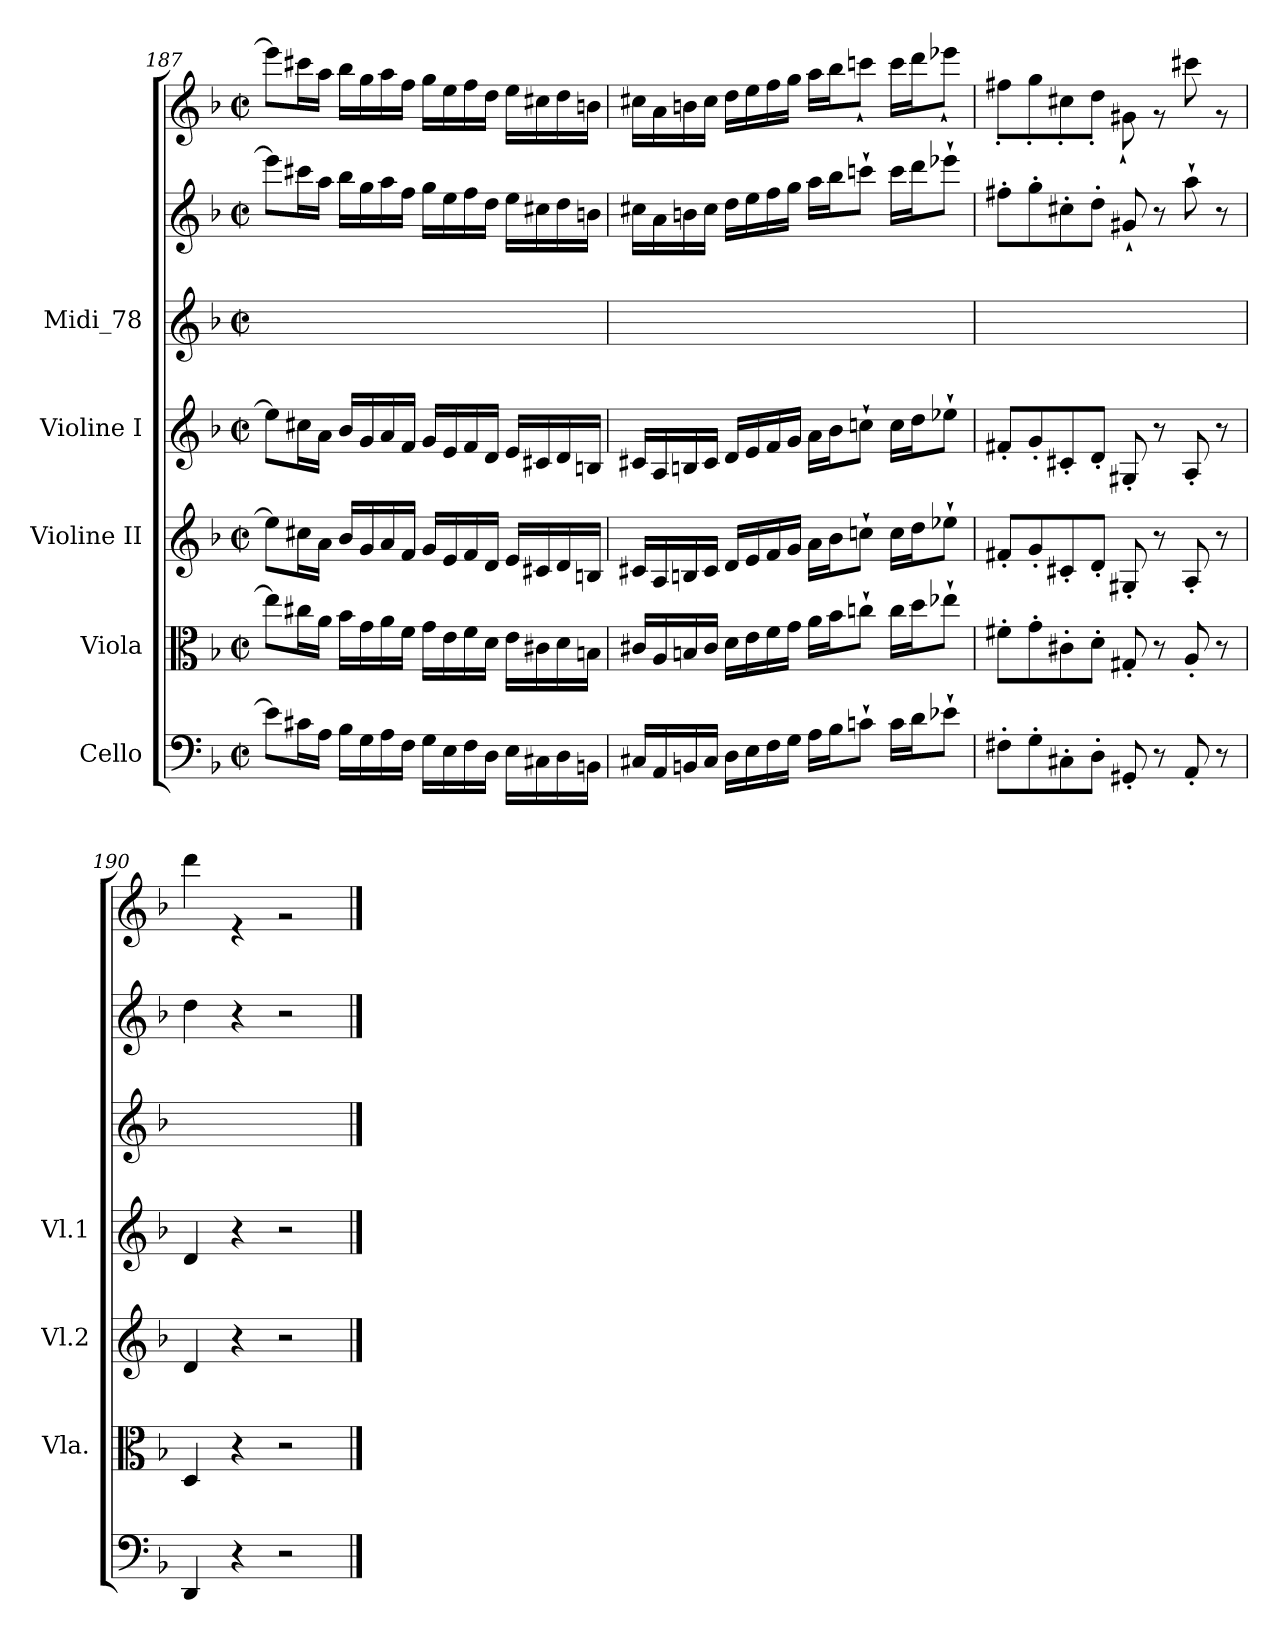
**kern	**kern	**kern	**kern	**kern	**kern	**kern
*part5	*part4	*part3	*part2	*part1	*part1	*part1
*staff7	*staff6	*staff5	*staff4	*staff3	*staff2	*staff1
*I"Cello	*I"Viola	*I"Violine II	*I"Violine I	*I"Midi_78	*	*
*	*I'Vla.	*I'Vl.2	*I'Vl.1	*	*	*
*clefF4	*clefC3	*clefG2	*clefG2	*clefG2	*clefG2	*clefG2
*k[b-]	*k[b-]	*k[b-]	*k[b-]	*k[b-]	*k[b-]	*k[b-]
*F:	*F:	*F:	*F:	*F:	*F:	*F:
*M2/2	*M2/2	*M2/2	*M2/2	*M2/2	*M2/2	*M2/2
*met(c|)	*met(c|)	*met(c|)	*met(c|)	*met(c|)	*met(c|)	*met(c|)
=187	=187	=187	=187	=187	=187	=187
*	*	*	*	*	*	*^
8e\L]	8ee\L]	8ee\L]	8ee\L]	1ryy	8eee\L]	1ryy	8eee\L]
16c#X\L	16cc#X\L	16cc#X\L	16cc#X\L	.	16ccc#X\L	.	16ccc#X\L
16A\JJ	16a\JJ	16a\JJ	16a\JJ	.	16aa\JJ	.	16aa\JJ
16B-\LL	16b-\LL	16b-/LL	16b-/LL	.	16bb-\LL	.	16bb-\LL
16G\	16g\	16g/	16g/	.	16gg\	.	16gg\
16A\	16a\	16a/	16a/	.	16aa\	.	16aa\
16F\JJ	16f\JJ	16f/JJ	16f/JJ	.	16ff\JJ	.	16ff\JJ
16G\LL	16g\LL	16g/LL	16g/LL	.	16gg\LL	.	16gg\LL
16E\	16e\	16e/	16e/	.	16ee\	.	16ee\
16F\	16f\	16f/	16f/	.	16ff\	.	16ff\
16D\JJ	16d\JJ	16d/JJ	16d/JJ	.	16dd\JJ	.	16dd\JJ
16E\LL	16e\LL	16e/LL	16e/LL	.	16ee\LL	.	16ee\LL
16C#X\	16c#X\	16c#X/	16c#X/	.	16cc#X\	.	16cc#X\
16D\	16d\	16d/	16d/	.	16dd\	.	16dd\
16BBn\JJ	16Bn\JJ	16Bn/JJ	16Bn/JJ	.	16bn\JJ	.	16bn\JJ
=188	=188	=188	=188	=188	=188	=188	=188
16C#X/LL	16c#X/LL	16c#X/LL	16c#X/LL	1ryy	16cc#X\LL	1ryy	16cc#X\LL
16AA/	16A/	16A/	16A/	.	16a\	.	16a\
16BBn/	16Bn/	16Bn/	16Bn/	.	16bn\	.	16bn\
16C#/JJ	16c#/JJ	16c#/JJ	16c#/JJ	.	16cc#\JJ	.	16cc#\JJ
16D\LL	16d\LL	16d/LL	16d/LL	.	16dd\LL	.	16dd\LL
16E\	16e\	16e/	16e/	.	16ee\	.	16ee\
16F\	16f\	16f/	16f/	.	16ff\	.	16ff\
16G\JJ	16g\JJ	16g/JJ	16g/JJ	.	16gg\JJ	.	16gg\JJ
16A\LL	16a\LL	16a\LL	16a\LL	.	16aa\LL	.	16aa\LL
16B-i\J	16b-i\J	16b-i\J	16b-i\J	.	16bb-i\J	.	16bb-i\J
8cni`\J	8ccni`\J	8ccni`\J	8ccni`\J	.	8cccni`\J	.	8cccni`\J
16c\LL	16cc\LL	16cc\LL	16cc\LL	.	16ccc\LL	.	16ccc\LL
16d\J	16dd\J	16dd\J	16dd\J	.	16ddd\J	.	16ddd\J
8e-X`\J	8ee-X`\J	8ee-X`\J	8ee-X`\J	.	8eee-X`\J	.	8eee-X`\J
!!LO:PB:g=z	!!
=189	=189	=189	=189	=189	=189	=189	=189
8F#X'\L	8f#X'\L	8f#X'/L	8f#X'/L	1ryy	8ff#X'\L	1ryy	8ff#X'\L
8G'\	8g'\	8g'/	8g'/	.	8gg'\	.	8gg'\
8C#X'\	8c#X'\	8c#X'/	8c#X'/	.	8cc#X'\	.	8cc#X'\
8D'\J	8d'\J	8d'/J	8d'/J	.	8dd'\J	.	8dd'\J
8GG#X'/	8G#X'/	8G#X'/	8G#X'/	.	8g#X`/	.	8g#X`\
8r	8r	8r	8r	.	8r	.	8r
8AA'/	8A'/	8A'/	8A'/	.	8aa`\	.	8ccc#X\
8r	8r	8r	8r	.	8r	.	8r
=190	=190	=190	=190	=190	=190	=190	=190
4DD/	4D/	4d/	4d/	1ryy	4dd\	1ryy	4ddd\
4r	4r	4r	4r	.	4r	.	4r
2r	2r	2r	2r	.	2r	.	2r
*	*	*	*	*	*	*v	*v
==	==	==	==	==	==	==
*-	*-	*-	*-	*-	*-	*-
